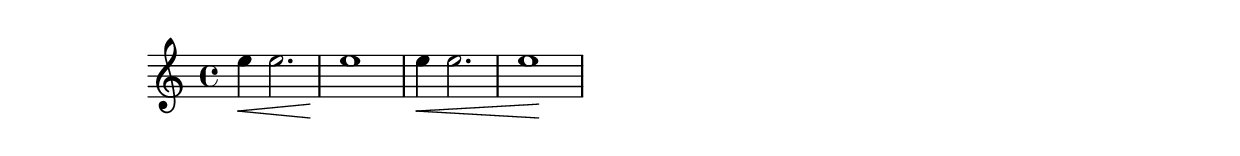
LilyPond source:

%% Do not edit this file; it is auto-generated from input/new
%% This file is in the public domain.
\version "2.11.62"
\header {
  texidoces = "
Si la nota que da fin a un regulador cae sobre la primera parte de
un compás, el regulador se detiene en la línea divisoria
inmediatamente precedente.  Se puede controlar este comportamiento
sobreescribiendo la propiedad @code{to-barline}.

"
  doctitlees = "Establecer el comportamiento de los reguladores en las barras de compás"

  lsrtags = "expressive-marks"
  texidoc = "If the note which ends a hairpin falls on a downbeat,
the hairpin stops at the bar line immediately preceding.  This behavior
can be controlled by overriding the @code{'to-barline} property.
"
  doctitle = "Setting hairpin behavior at bar lines"
} % begin verbatim


\relative c'' {
  e4\< e2.
  e1\!
  \override Hairpin #'to-barline = ##f
  e4\< e2.
  e1\!
}
